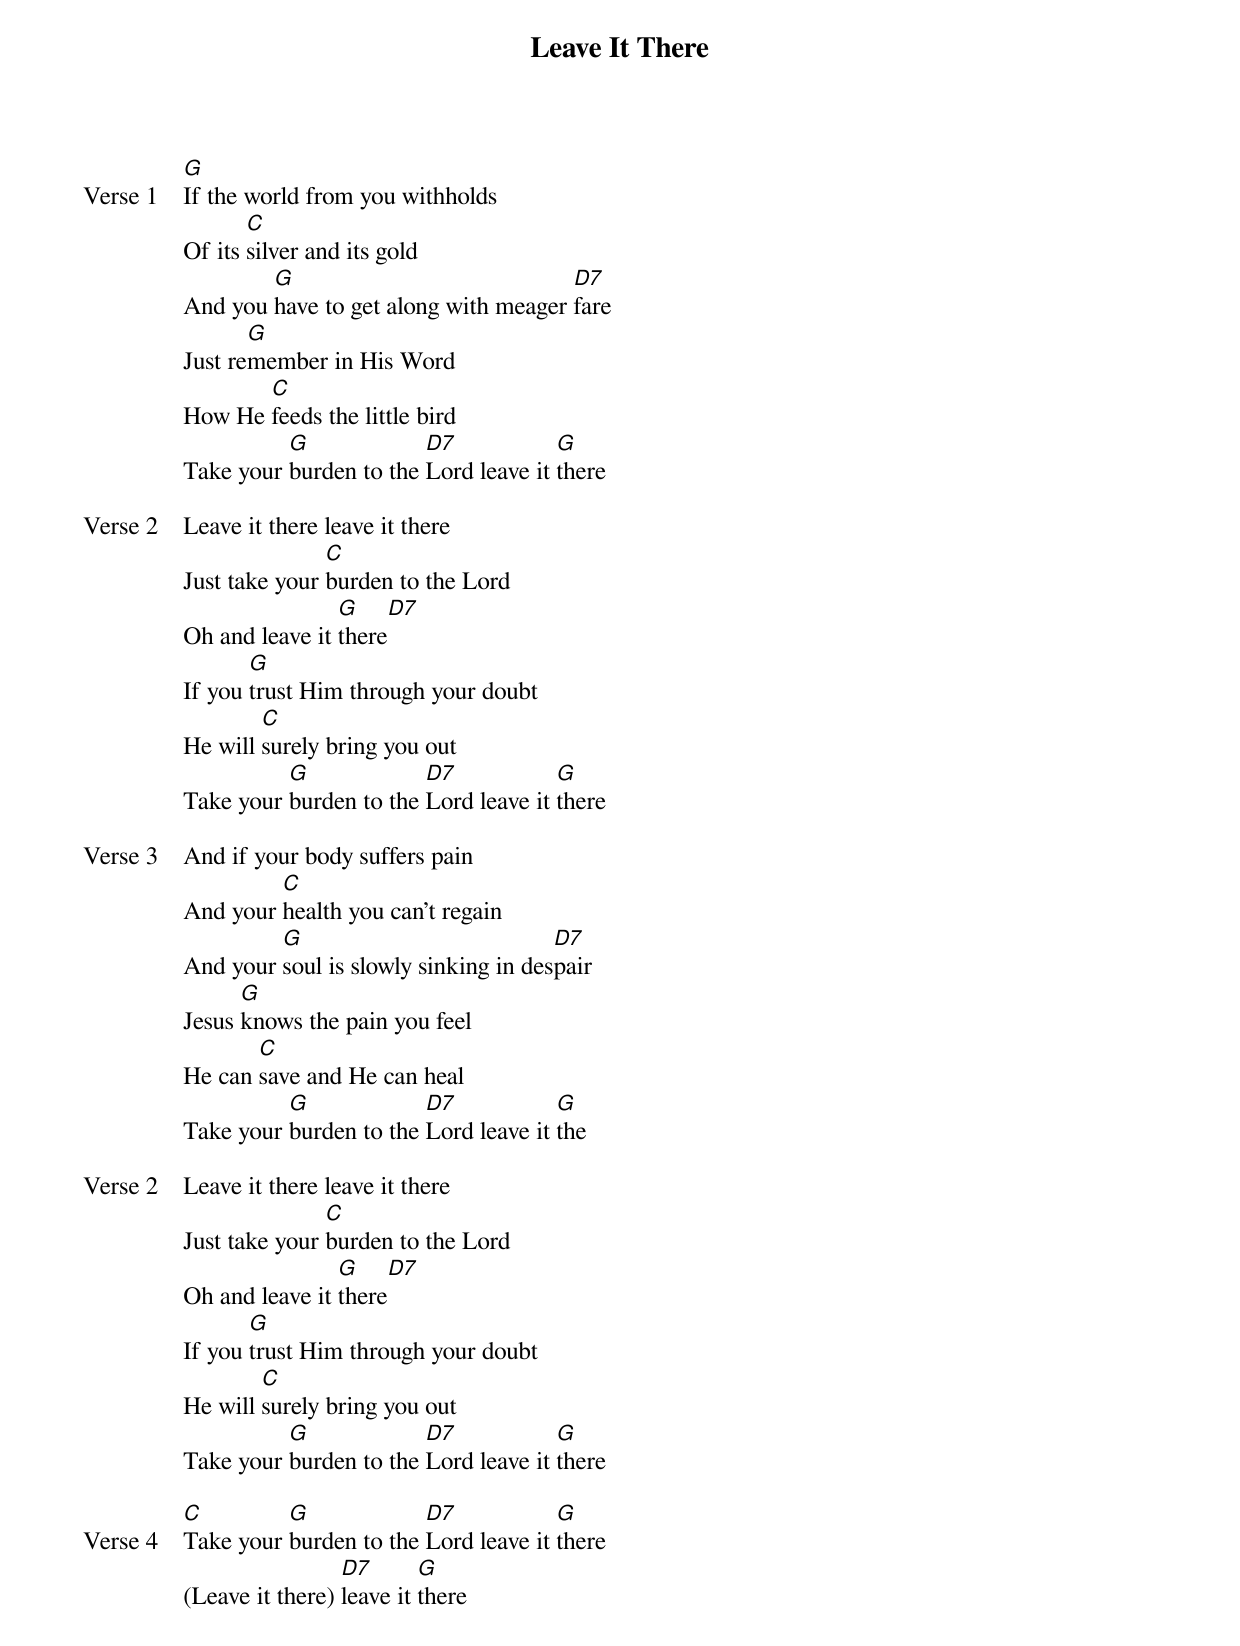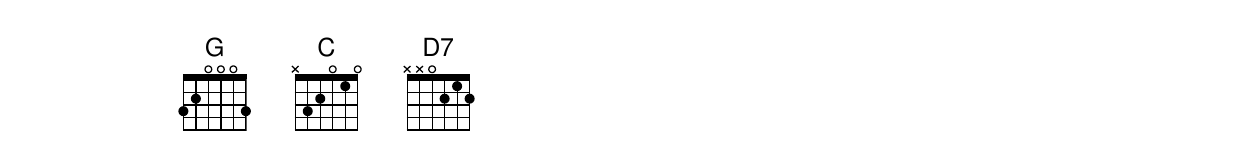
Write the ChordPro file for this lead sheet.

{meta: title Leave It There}
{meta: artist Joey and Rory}
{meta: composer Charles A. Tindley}
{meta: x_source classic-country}
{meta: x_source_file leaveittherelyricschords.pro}
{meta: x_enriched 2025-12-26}

{start_of_verse: Verse 1}
[G]If the world from you withholds
Of its [C]silver and its gold
And you [G]have to get along with meager [D7]fare
Just re[G]member in His Word
How He [C]feeds the little bird
Take your [G]burden to the [D7]Lord leave it [G]there
{end_of_verse}

{start_of_verse: Verse 2}
Leave it there leave it there
Just take your [C]burden to the Lord
Oh and leave it [G]there[D7]
If you [G]trust Him through your doubt
He will [C]surely bring you out
Take your [G]burden to the [D7]Lord leave it [G]there
{end_of_verse}

{start_of_verse: Verse 3}
And if your body suffers pain
And your [C]health you can't regain
And your [G]soul is slowly sinking in des[D7]pair
Jesus [G]knows the pain you feel
He can [C]save and He can heal
Take your [G]burden to the [D7]Lord leave it [G]the
{end_of_verse}

{start_of_verse: Verse 2}
Leave it there leave it there
Just take your [C]burden to the Lord
Oh and leave it [G]there[D7]
If you [G]trust Him through your doubt
He will [C]surely bring you out
Take your [G]burden to the [D7]Lord leave it [G]there
{end_of_verse}

{start_of_verse: Verse 4}
[C]Take your [G]burden to the [D7]Lord leave it [G]there
(Leave it there) [D7]leave it [G]there
{end_of_verse}
